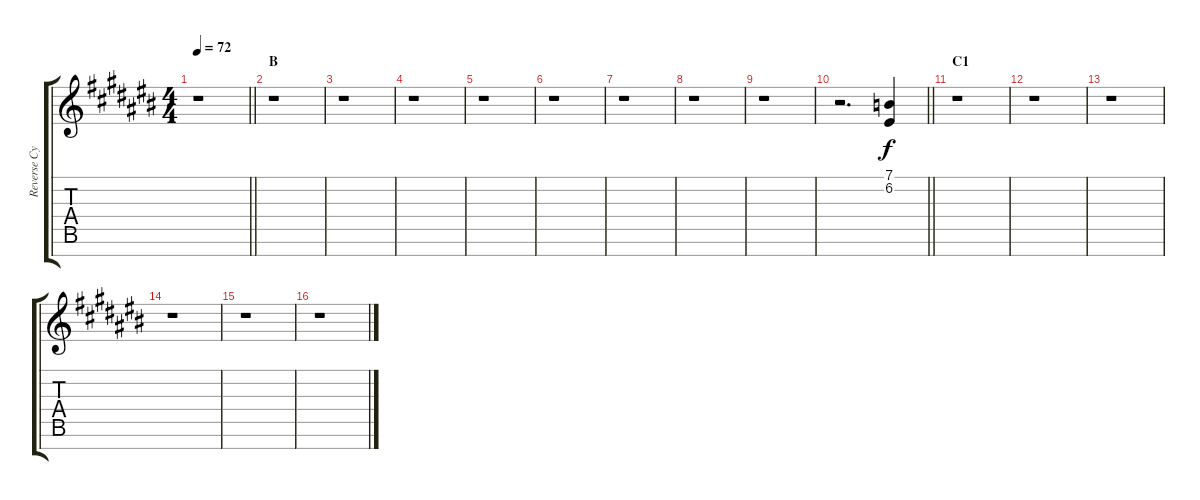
\track ("Reverse Cymbal" "Reverse Cy") {instrument reversecymbal}
\staff {score tabs}
\tuning (E4 B3 G3 D3 A2 E2 B1) {hide}
\ts (4 4)
\tempo 72
\clef g2
\barLineRight lightlight
\ks c#
r.1{dy f} |
\section ("" "B")
r.1 |
r.1 |
r.1 |
r.1 |
r.1 |
r.1 |
r.1 |
r.1 |
\barLineRight lightlight
r.2{d} (7.1 6.2).4{volume 16} |
\section ("" "C1")
r.1 |
r.1 |
r.1 |
r.1 |
r.1 |
r.1
